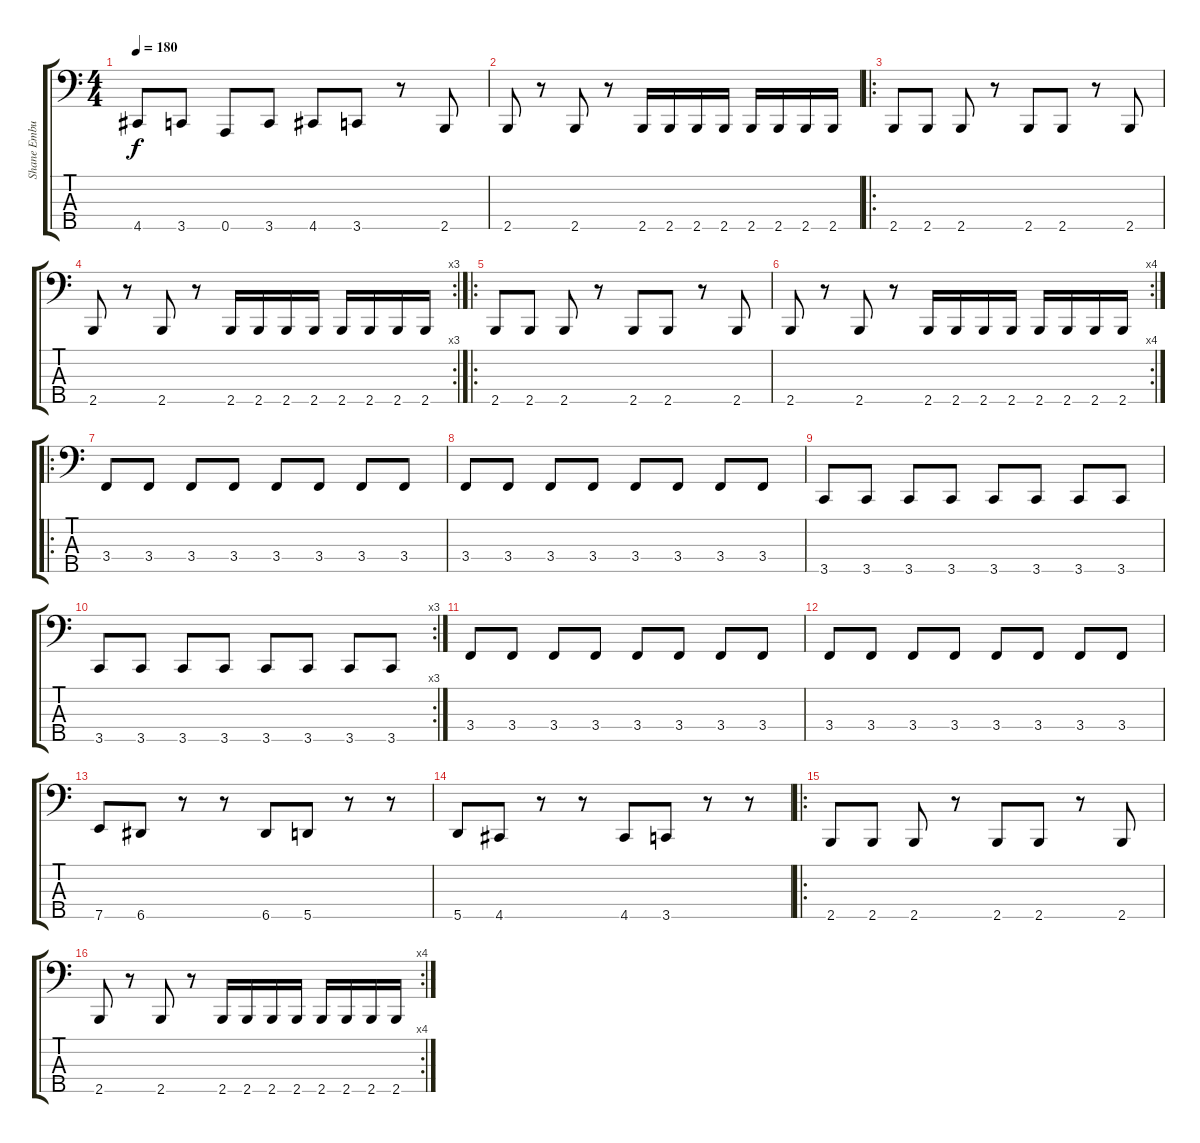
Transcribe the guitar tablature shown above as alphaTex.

\track ("Shane Embury" "Shane Embu") {instrument slapbass1}
\staff {score tabs}
\tuning (F2 C2 G1 D1 A0) {hide}
\ts (4 4)
\tempo 180
\clef f4
\ks c
4.5.8{dy f instrument slapbass1} 3.5.8 0.5.8 3.5.8 4.5.8 3.5.8 r.8 2.5.8 |
2.5.8 r.8 2.5.8 r.8 2.5.16 2.5.16 2.5.16 2.5.16 2.5.16 2.5.16 2.5.16 2.5.16 |
\ro
2.5.8 2.5.8 2.5.8 r.8 2.5.8 2.5.8 r.8 2.5.8 |
\rc 3
2.5.8 r.8 2.5.8 r.8 2.5.16 2.5.16 2.5.16 2.5.16 2.5.16 2.5.16 2.5.16 2.5.16 |
\ro
2.5.8 2.5.8 2.5.8 r.8 2.5.8 2.5.8 r.8 2.5.8 |
\rc 4
2.5.8 r.8 2.5.8 r.8 2.5.16 2.5.16 2.5.16 2.5.16 2.5.16 2.5.16 2.5.16 2.5.16 |
\ro
3.4.8 3.4.8 3.4.8 3.4.8 3.4.8 3.4.8 3.4.8 3.4.8 |
3.4.8 3.4.8 3.4.8 3.4.8 3.4.8 3.4.8 3.4.8 3.4.8 |
3.5.8 3.5.8 3.5.8 3.5.8 3.5.8 3.5.8 3.5.8 3.5.8 |
\rc 3
3.5.8 3.5.8 3.5.8 3.5.8 3.5.8 3.5.8 3.5.8 3.5.8 |
3.4.8 3.4.8 3.4.8 3.4.8 3.4.8 3.4.8 3.4.8 3.4.8 |
3.4.8 3.4.8 3.4.8 3.4.8 3.4.8 3.4.8 3.4.8 3.4.8 |
7.5.8 6.5.8 r.8 r.8 6.5.8 5.5.8 r.8 r.8 |
5.5.8 4.5.8 r.8 r.8 4.5.8 3.5.8 r.8 r.8 |
\ro
2.5.8 2.5.8 2.5.8 r.8 2.5.8 2.5.8 r.8 2.5.8 |
\rc 4
2.5.8 r.8 2.5.8 r.8 2.5.16 2.5.16 2.5.16 2.5.16 2.5.16 2.5.16 2.5.16 2.5.16
